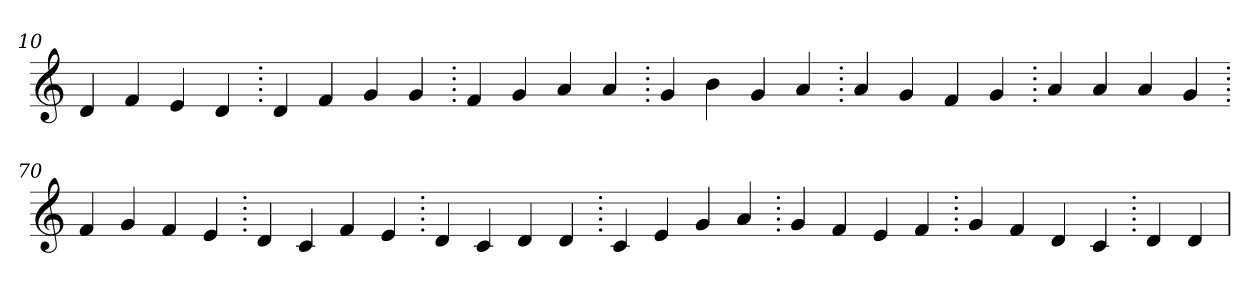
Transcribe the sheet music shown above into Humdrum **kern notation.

**kern
*part1
*staff1
*clefG2
=10.
4d
4f
4e
4d
=20.
4d
4f
4g
4g
=30.
4f
4g
4a
4a
=40.
4g
4b
4g
4a
=50.
4a
4g
4f
4g
=60.
4a
4a
4a
4g
=70.
4f
4g
4f
4e
=80.
4d
4c
4f
4e
=90.
4d
4c
4d
4d
=100.
4c
4e
4g
4a
=110.
4g
4f
4e
4f
=120.
4g
4f
4d
4c
=130.
4d
4d
=
*-
